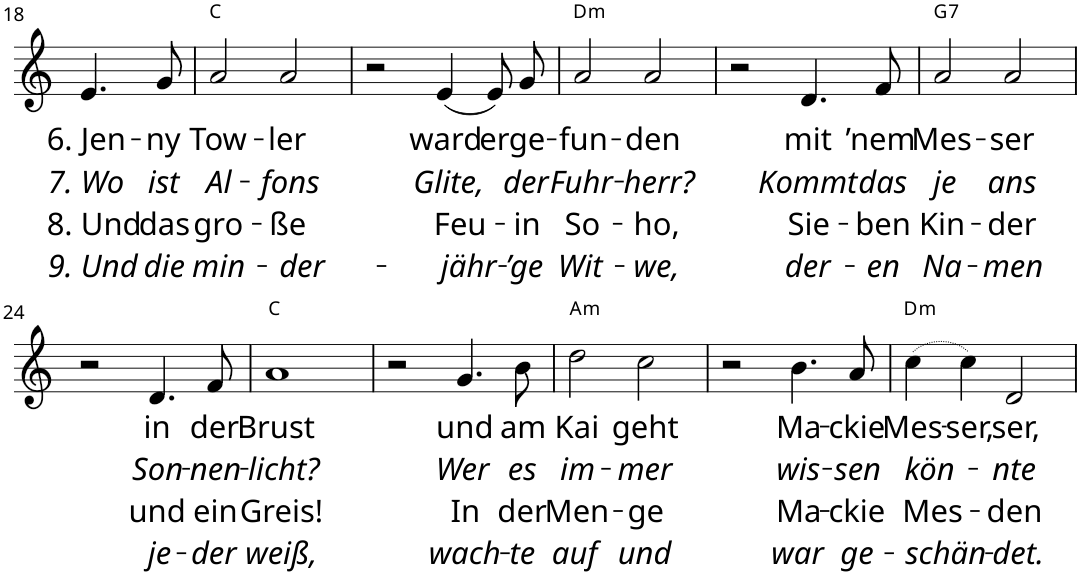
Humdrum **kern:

**kern	**text	**text	**text	**text	**harte
*part1	*part1	*part1	*part1	*part1	*part1
*staff1	*staff1	*staff1	*staff1	*staff1	*
*I"Piano	*	*	*	*	*
*I'Pno	*	*	*	*	*
!!LO:PB:g=z
*clefG2	*	*	*	*	*
*k[]	*	*	*	*	*
*M2/2	*	*	*	*	*
*met(c|)	*	*	*	*	*
=18	=18	=18	=18	=18	=18
!	!LO:LY:b	!LO:LY:b	!LO:LY:b	!LO:LY:b	!
4.e/	6. Jen-	7. Wo	8. Und	9. Und	.
!	!LO:LY:b	!LO:LY:b	!LO:LY:b	!LO:LY:b	!
8g/	-ny	ist	das	die	.
=19	=19	=19	=19	=19	=19
!	!LO:LY:b	!LO:LY:b	!LO:LY:b	!LO:LY:b	!
2a/	Tow-	Al-	gro-	min-	C:maj
!	!LO:LY:b	!LO:LY:b	!LO:LY:b	!LO:LY:b	!
2a/	-ler	-fons	-ße	-der-	.
=20	=20	=20	=20	=20	=20
2r	.	.	.	.	.
!	!LO:LY:b	!LO:LY:b	!LO:LY:b	!LO:LY:b	!
(4e/	ward	Glite,	Feu-	-jähr-	.
!	!LO:LY:b	!	!	!	!
8e/L)	-er	.	.	.	.
!	!LO:LY:b	!LO:LY:b	!LO:LY:b	!LO:LY:b	!
8g/J	ge-	der	in	-’ge	.
=21	=21	=21	=21	=21	=21
!	!LO:LY:b	!LO:LY:b	!LO:LY:b	!LO:LY:b	!LO:H:kt=m
2a/	-fun-	Fuhr-	So-	Wit-	D:min
!	!LO:LY:b	!LO:LY:b	!LO:LY:b	!LO:LY:b	!
2a/	-den	-herr?	-ho,	-we,	.
=22	=22	=22	=22	=22	=22
2r	.	.	.	.	.
!	!LO:LY:b	!LO:LY:b	!LO:LY:b	!LO:LY:b	!
4.d/	mit	Kommt	Sie-	der-	.
!	!LO:LY:b	!LO:LY:b	!LO:LY:b	!LO:LY:b	!
8f/	’nem	das	-ben	-en	.
=23	=23	=23	=23	=23	=23
!	!LO:LY:b	!LO:LY:b	!LO:LY:b	!LO:LY:b	!LO:H:kt=7
2a/	Mes-	je	Kin-	Na-	G:7
!	!LO:LY:b	!LO:LY:b	!LO:LY:b	!LO:LY:b	!
2a/	-ser	ans	-der	-men	.
!!LO:LB:g=z
=24	=24	=24	=24	=24	=24
2r	.	.	.	.	.
!	!LO:LY:b	!LO:LY:b	!LO:LY:b	!LO:LY:b	!
4.d/	in	Son-	und	je-	.
!	!LO:LY:b	!LO:LY:b	!LO:LY:b	!LO:LY:b	!
8f/	der	-nen-	ein	-der	.
=25	=25	=25	=25	=25	=25
!	!LO:LY:b	!LO:LY:b	!LO:LY:b	!LO:LY:b	!
1a	Brust	-licht?	Greis!	weiß,	C:maj
=26	=26	=26	=26	=26	=26
2r	.	.	.	.	.
!	!LO:LY:b	!LO:LY:b	!LO:LY:b	!LO:LY:b	!
4.g/	und	Wer	In	wach-	.
!	!LO:LY:b	!LO:LY:b	!LO:LY:b	!LO:LY:b	!
8b\	am	es	der	-te	.
=27	=27	=27	=27	=27	=27
!	!LO:LY:b	!LO:LY:b	!LO:LY:b	!LO:LY:b	!LO:H:kt=m
2dd\	Kai	im-	Men-	auf	A:min
!	!LO:LY:b	!LO:LY:b	!LO:LY:b	!LO:LY:b	!
2cc\	geht	-mer	-ge	und	.
=28	=28	=28	=28	=28	=28
2r	.	.	.	.	.
!	!LO:LY:b	!LO:LY:b	!LO:LY:b	!LO:LY:b	!
4.b\	Ma-	wis-	Ma-	war	.
!	!LO:LY:b	!LO:LY:b	!LO:LY:b	!LO:LY:b	!
8a/	-ckie	-sen	-ckie	ge-	.
=29	=29	=29	=29	=29	=29
!	!LO:LY:b	!LO:LY:b	!LO:LY:b	!LO:LY:b	!LO:H:kt=m
(4cc\	Mes-	kön-	Mes-	schän-	D:min
!	!LO:LY:b	!	!	!	!
4cc\)	-ser,	.	.	.	.
!	!LO:LY:b	!LO:LY:b	!LO:LY:b	!LO:LY:b	!
2d/	-ser,	-nte	den	-det.	.
=	=	=	=	=	=
*-	*-	*-	*-	*-	*-
